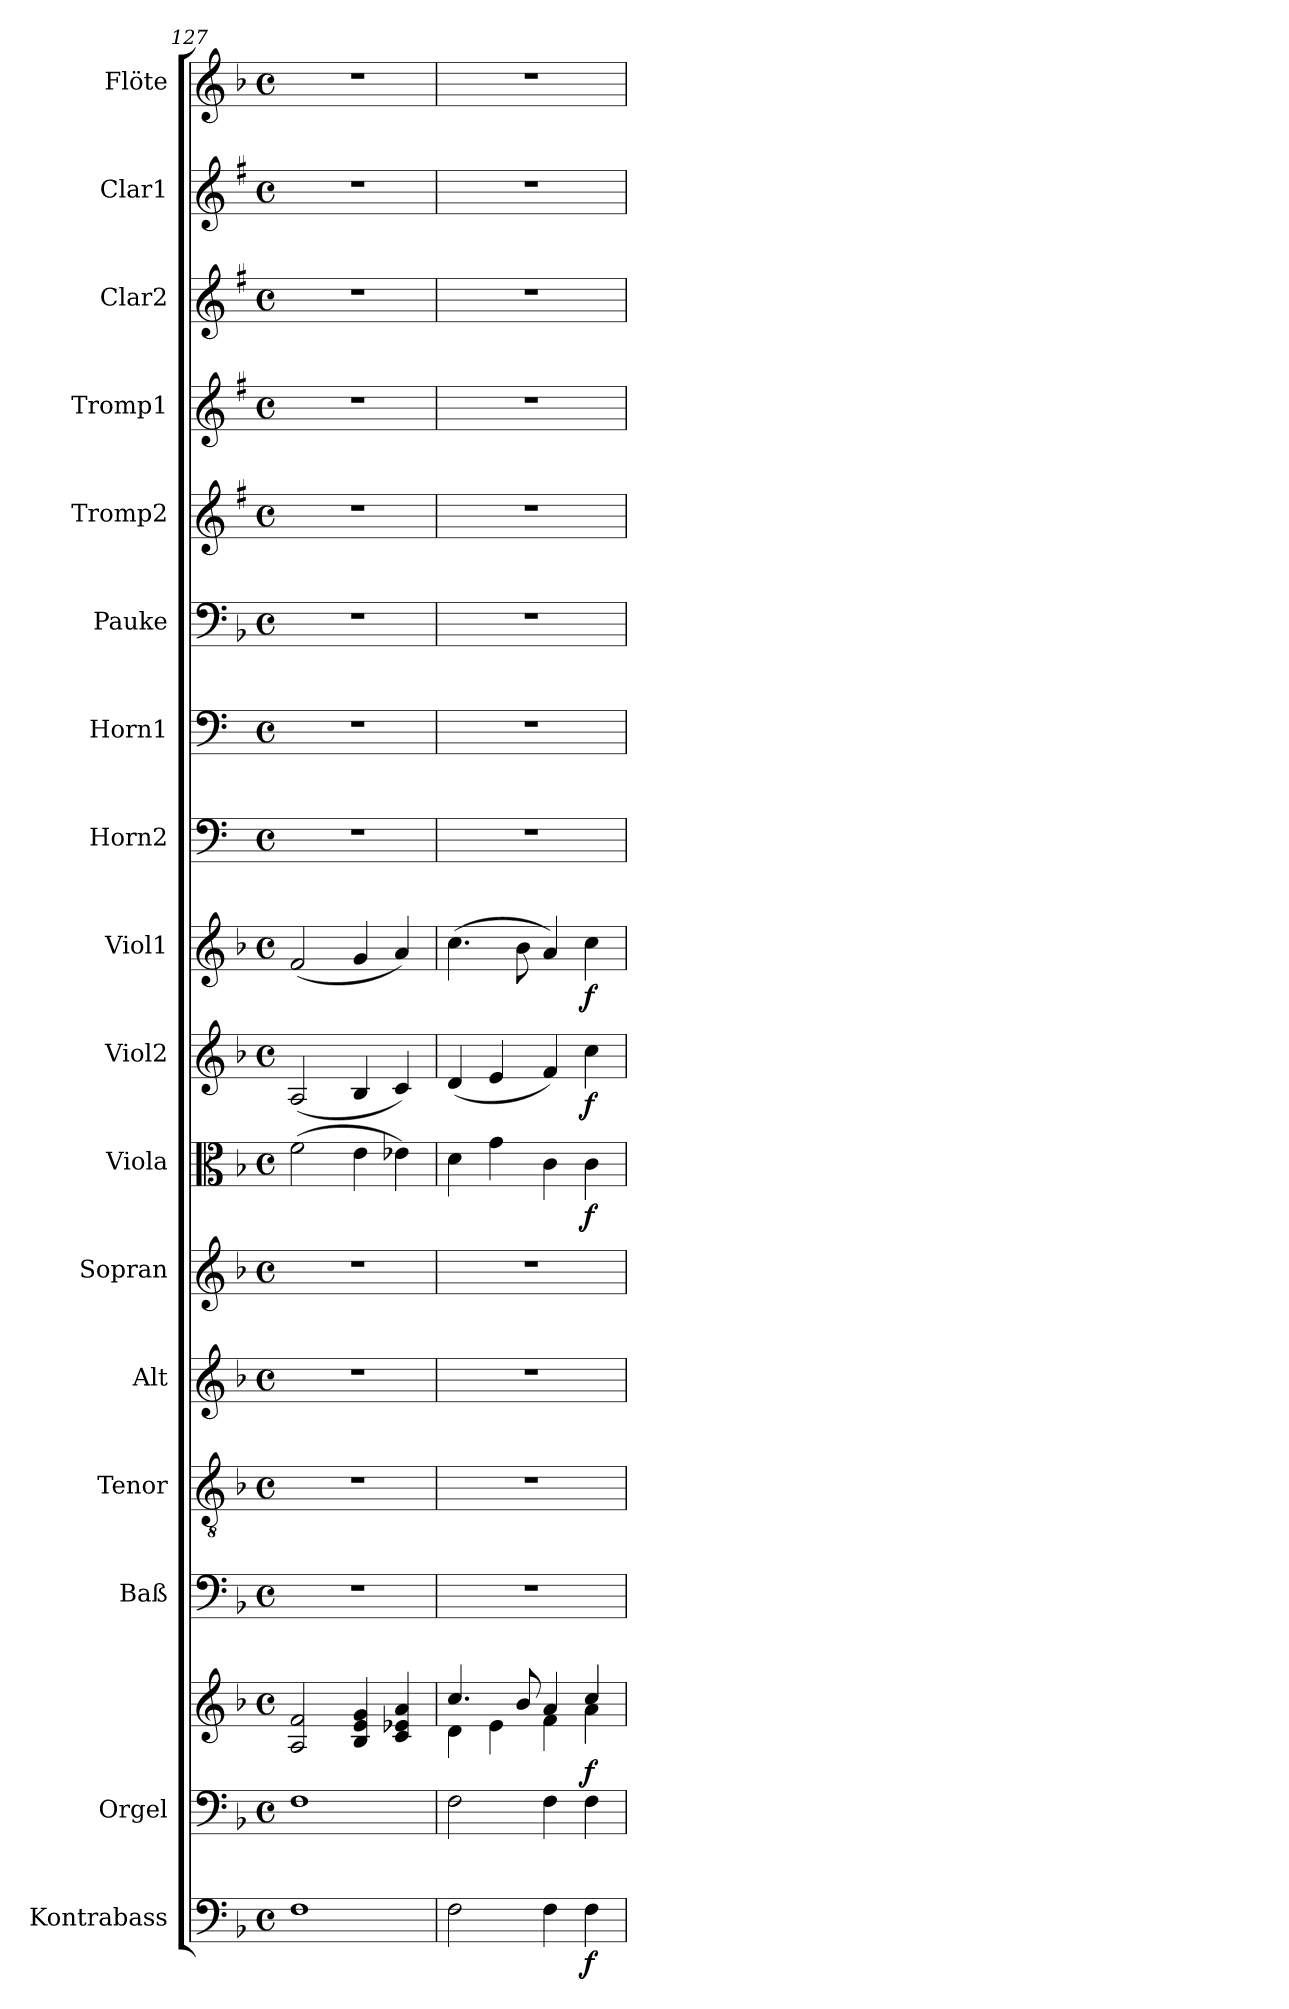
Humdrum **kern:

**kern	**dynam	**kern	**kern	**dynam	**kern	**kern	**kern	**kern	**kern	**dynam	**kern	**dynam	**kern	**dynam	**kern	**kern	**kern	**kern	**kern	**kern	**kern	**kern
*part17	*part17	*part16	*part16	*part16	*part15	*part14	*part13	*part12	*part11	*part11	*part10	*part10	*part9	*part9	*part8	*part7	*part6	*part5	*part4	*part3	*part2	*part1
*staff18	*staff18	*staff17	*staff16	*staff16/17	*staff15	*staff14	*staff13	*staff12	*staff11	*staff11	*staff10	*staff10	*staff9	*staff9	*staff8	*staff7	*staff6	*staff5	*staff4	*staff3	*staff2	*staff1
*I"Kontrabass	*	*I"Orgel	*	*	*I"Baß	*I"Tenor	*I"Alt	*I"Sopran	*I"Viola	*	*I"Viol2	*	*I"Viol1	*	*I"Horn2	*I"Horn1	*I"Pauke	*I"Tromp2	*I"Tromp1	*I"Clar2	*I"Clar1	*I"Flöte
*I'Kb	*	*	*	*	*I'B	*I'T	*I'A	*I'S	*I'Vla	*	*I'Vl2	*	*I'Vl1	*	*I'Hr2	*I'Hr1	*I'Pk	*I'Tr2	*I'Tr1	*I'Cl2	*I'Cl1	*I'Fl
*clefF4	*	*clefF4	*clefG2	*	*clefF4	*clefGv2	*clefG2	*clefG2	*clefC3	*	*clefG2	*	*clefG2	*	*clefF4	*clefF4	*clefF4	*clefG2	*clefG2	*clefG2	*clefG2	*clefG2
*ITrd7c12	*	*	*	*	*	*	*	*	*	*	*	*	*	*	*ITrd4c7	*ITrd4c7	*	*ITrd1c2	*ITrd1c2	*ITrd1c2	*ITrd1c2	*
*k[b-]	*	*k[b-]	*k[b-]	*	*k[b-]	*k[b-]	*k[b-]	*k[b-]	*k[b-]	*	*k[b-]	*	*k[b-]	*	*k[b-]	*k[b-]	*k[b-]	*k[b-]	*k[b-]	*k[b-]	*k[b-]	*k[b-]
*F:	*	*F:	*F:	*	*F:	*F:	*F:	*F:	*F:	*	*F:	*	*F:	*	*F:	*F:	*F:	*F:	*F:	*F:	*F:	*F:
*M4/4	*	*M4/4	*M4/4	*	*M4/4	*M4/4	*M4/4	*M4/4	*M4/4	*	*M4/4	*	*M4/4	*	*M4/4	*M4/4	*M4/4	*M4/4	*M4/4	*M4/4	*M4/4	*M4/4
*met(c)	*	*met(c)	*met(c)	*	*met(c)	*met(c)	*met(c)	*met(c)	*met(c)	*	*met(c)	*	*met(c)	*	*met(c)	*met(c)	*met(c)	*met(c)	*met(c)	*met(c)	*met(c)	*met(c)
=127	=127	=127	=127	=127	=127	=127	=127	=127	=127	=127	=127	=127	=127	=127	=127	=127	=127	=127	=127	=127	=127	=127
1FF	.	1F	2A/ 2f/	.	1r	1r	1r	1r	(>2f\	.	(<2A/	.	(<2f/	.	1r	1r	1r	1r	1r	1r	1r	1r
.	.	.	4B-/ 4e/ 4g/	.	.	.	.	.	4e\	.	4B-/	.	4g/	.	.	.	.	.	.	.	.	.
.	.	.	4c/ 4e-X/ 4a/	.	.	.	.	.	4e-X\)	.	4c/)	.	4a/)	.	.	.	.	.	.	.	.	.
=128	=128	=128	=128	=128	=128	=128	=128	=128	=128	=128	=128	=128	=128	=128	=128	=128	=128	=128	=128	=128	=128	=128
*	*	*	*^	*	*	*	*	*	*	*	*	*	*	*	*	*	*	*	*	*	*	*
2FF\	.	2F\	4.cc/	4d\	.	1r	1r	1r	1r	4d\	.	(<4d/	.	(>4.cc\	.	1r	1r	1r	1r	1r	1r	1r	1r
.	.	.	.	4e\	.	.	.	.	.	4g\	.	4e/	.	.	.	.	.	.	.	.	.	.	.
.	.	.	8b-/	.	.	.	.	.	.	.	.	.	.	8b-\	.	.	.	.	.	.	.	.	.
4FF\	.	4F\	4a/	4f\	.	.	.	.	.	4c\	.	4f/)	.	4a/)	.	.	.	.	.	.	.	.	.
!	!LO:DY:b	!	!	!	!LO:DY:a=2	!	!	!	!	!	!LO:DY:b	!	!LO:DY:b	!	!LO:DY:b	!	!	!	!	!	!	!	!
4FF\	f	4F\	4cc/	4a\	f	.	.	.	.	4c\	f	4cc\	f	4cc\	f	.	.	.	.	.	.	.	.
*	*	*	*v	*v	*	*	*	*	*	*	*	*	*	*	*	*	*	*	*	*	*	*	*
=	=	=	=	=	=	=	=	=	=	=	=	=	=	=	=	=	=	=	=	=	=	=
*-	*-	*-	*-	*-	*-	*-	*-	*-	*-	*-	*-	*-	*-	*-	*-	*-	*-	*-	*-	*-	*-	*-
